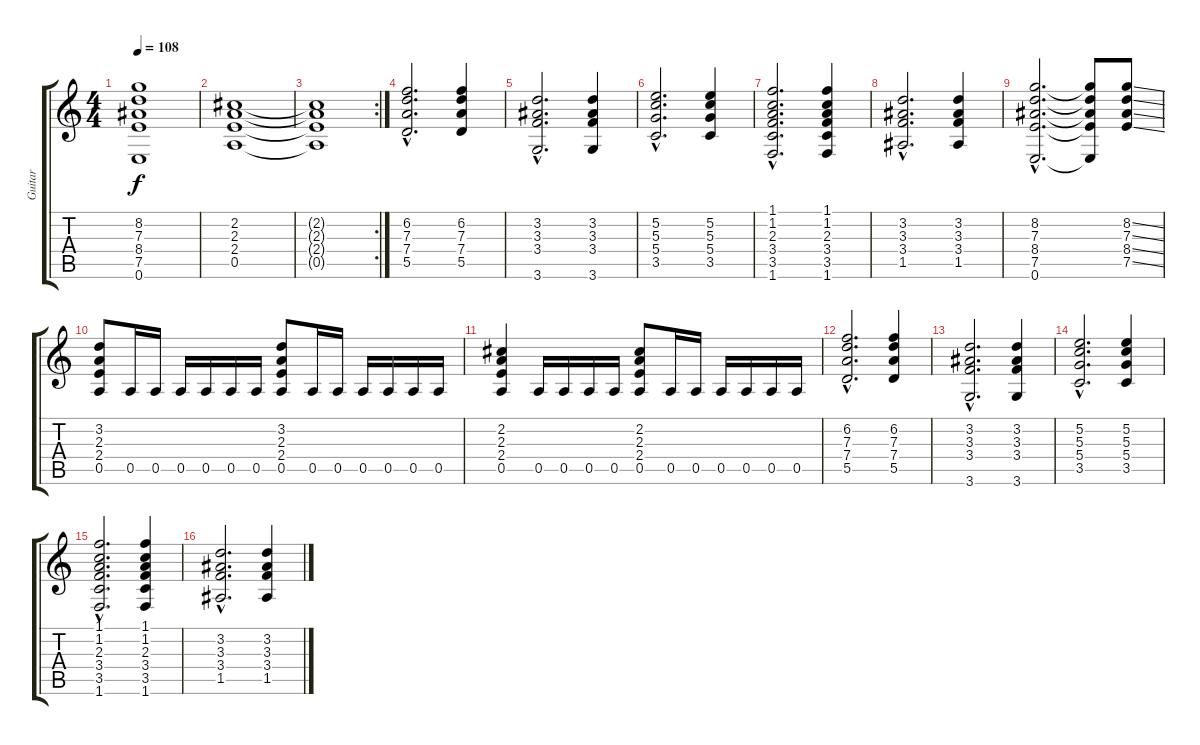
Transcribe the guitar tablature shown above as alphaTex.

\track ("Guitar" "Guitar") {instrument overdrivenguitar}
\staff {score tabs}
\tuning (E4 B3 G3 D3 A2 E2) {hide}
\ts (4 4)
\tempo 108
\clef g2
\ks c
(8.2 7.3 8.4 7.5 0.6).1{dy f} |
(2.2 2.3 2.4 0.5).1 |
\rc 2
(2.2{t} 2.3{t} 2.4{t} 0.5{t}).1 |
(6.2{hac} 7.3{hac} 7.4{hac} 5.5{hac}).2{d} (6.2 7.3 7.4 5.5).4 |
(3.2{hac} 3.3{hac} 3.4{hac} 3.6{hac}).2{d} (3.2 3.3 3.4 3.6).4 |
(5.2{hac} 5.3{hac} 5.4{hac} 3.5{hac}).2{d} (5.2 5.3 5.4 3.5).4 |
(1.1{hac} 1.2{hac} 2.3{hac} 3.4{hac} 3.5{hac} 1.6{hac}).2{d} (1.1 1.2 2.3 3.4 3.5 1.6).4 |
(3.2{hac} 3.3{hac} 3.4{hac} 1.5{hac}).2{d} (3.2 3.3 3.4 1.5).4 |
(8.2{hac} 7.3{hac} 8.4{hac} 7.5{hac} 0.6{hac}).2{d} (8.2{t} 7.3{t} 8.4{t} 7.5{t} 0.6{t}).8 (8.2{ss} 7.3{ss} 8.4{ss} 7.5{ss}).8 |
(3.2 2.3 2.4 0.5).8 0.5.16 0.5.16 0.5.16 0.5.16 0.5.16 0.5.16 (3.2 2.3 2.4 0.5).8 0.5.16 0.5.16 0.5.16 0.5.16 0.5.16 0.5.16 |
(2.2 2.3 2.4 0.5).4 0.5.16 0.5.16 0.5.16 0.5.16 (2.2 2.3 2.4 0.5).8 0.5.16 0.5.16 0.5.16 0.5.16 0.5.16 0.5.16 |
(6.2{hac} 7.3{hac} 7.4{hac} 5.5{hac}).2{d} (6.2 7.3 7.4 5.5).4 |
(3.2{hac} 3.3{hac} 3.4{hac} 3.6{hac}).2{d} (3.2 3.3 3.4 3.6).4 |
(5.2{hac} 5.3{hac} 5.4{hac} 3.5{hac}).2{d} (5.2 5.3 5.4 3.5).4 |
(1.1{hac} 1.2{hac} 2.3{hac} 3.4{hac} 3.5{hac} 1.6{hac}).2{d} (1.1 1.2 2.3 3.4 3.5 1.6).4 |
(3.2{hac} 3.3{hac} 3.4{hac} 1.5{hac}).2{d} (3.2 3.3 3.4 1.5).4
